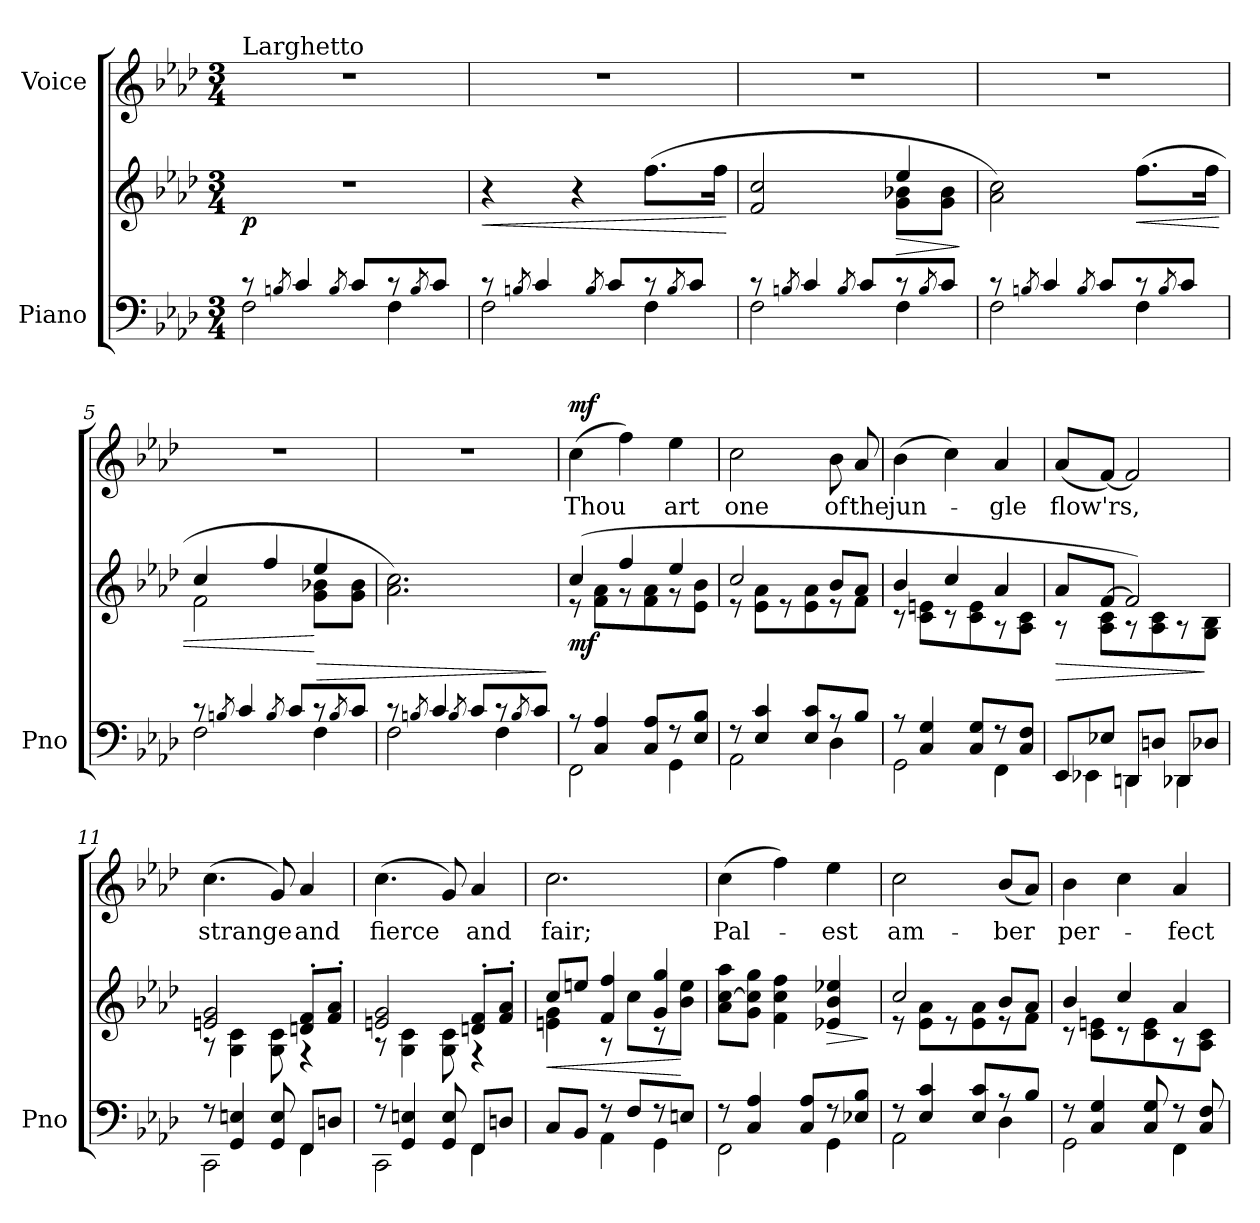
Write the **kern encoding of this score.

**kern	**kern	**dynam	**kern	**text	**dynam
*part2	*part2	*part2	*part1	*part1	*part1
*staff3	*staff2	*staff2/3	*staff1	*staff1	*staff1
*I"Piano	*	*	*I"Voice	*	*
*I'Pno	*	*	*	*	*
*clefF4	*clefG2	*	*clefG2	*	*
*k[b-e-a-d-]	*k[b-e-a-d-]	*	*k[b-e-a-d-]	*	*
*M3/4	*M3/4	*	*M3/4	*	*
*MM80	*MM80	*	*MM80	*	*
=1	=1	=1	=1	=1	=1
*^	*	*	*	*	*
!	!	!	!	!LO:TX:a:t=Larghetto	!	!
!	!	!	!LO:DY:b	!	!	!
8r	2F\	2.r	p	2.r	.	.
8qBn/	.	.	.	.	.	.
4c/	.	.	.	.	.	.
8qB/	.	.	.	.	.	.
8c/L	.	.	.	.	.	.
8r	4F\	.	.	.	.	.
8qB/	.	.	.	.	.	.
8c/J	.	.	.	.	.	.
=2	=2	=2	=2	=2	=2	=2
!	!	!	!LO:HP:b	!	!	!
8r	2F\	4r	<	2.r	.	.
8qBn/	.	.	.	.	.	.
4c/	.	.	.	.	.	.
.	.	4r	.	.	.	.
8qB/	.	.	.	.	.	.
8c/L	.	.	.	.	.	.
8r	4F\	(>8.ff\L	.	.	.	.
8qB/	.	.	.	.	.	.
8c/J	.	.	.	.	.	.
.	.	16ff\Jk	.	.	.	.
*v	*v	*	*	*	*	*
.	.	[	.	.	.
=3	=3	=3	=3	=3	=3
*^	*^	*	*	*	*
8r	2F\	2f/ 2cc/	2ryy	.	2.r	.	.
8qBn/	.	.	.	.	.	.	.
4c/	.	.	.	.	.	.	.
8qB/	.	.	.	.	.	.	.
8c/L	.	.	.	.	.	.	.
!	!	!	!	!LO:HP:b	!	!	!
8r	4F\	4ee-/	8g\ 8b-X\L	>	.	.	.
8qB/	.	.	.	.	.	.	.
8c/J	.	.	8g\ 8b-\J	.	.	.	.
*v	*v	*	*	*	*	*	*
*	*v	*v	*	*	*	*
.	.	]	.	.	.
=4	=4	=4	=4	=4	=4
*^	*	*	*	*	*
8r	2F\	2a-\ 2cc\)	.	2.r	.	.
8qBn/	.	.	.	.	.	.
4c/	.	.	.	.	.	.
8qB/	.	.	.	.	.	.
8c/L	.	.	.	.	.	.
!	!	!	!LO:HP:b	!	!	!
8r	4F\	(>8.ff\L	<	.	.	.
8qB/	.	.	.	.	.	.
8c/J	.	.	.	.	.	.
.	.	16ff\Jk	.	.	.	.
=5	=5	=5	=5	=5	=5	=5
*	*	*^	*	*	*	*
8r	2F\	4cc/	2f\	.	2.r	.	.
8qBn/	.	.	.	.	.	.	.
4c/	.	.	.	.	.	.	.
.	.	4ff/	.	.	.	.	.
8qB/	.	.	.	.	.	.	.
8c/L	.	.	.	.	.	.	.
!	!	!	!	!LO:HP:n=1:b	!	!	!
8r	4F\	4ee-/	8g\ 8b-X\L	[ >	.	.	.
8qB/	.	.	.	.	.	.	.
8c/J	.	.	8g\ 8b-\J	.	.	.	.
*	*	*v	*v	*	*	*	*
!!LO:LB:g=z
=6	=6	=6	=6	=6	=6	=6
8r	2F\	2.a-\ 2.cc\)	.	2.r	.	.
8qBn/	.	.	.	.	.	.
4c/	.	.	.	.	.	.
8qB/	.	.	.	.	.	.
8c/L	.	.	.	.	.	.
8r	4F\	.	.	.	.	.
8qB/	.	.	.	.	.	.
8c/J	.	.	.	.	.	.
*v	*v	*	*	*	*	*
.	.	]	.	.	.
=7	=7	=7	=7	=7	=7
*^	*^	*	*	*	*
!	!	!	!	!LO:DY:b	!	!LO:LY:b	!LO:DY:a
8r	2FF\	(>4cc/	8r	mf	(>4cc\	Thou	mf
4C/ 4A-/	.	.	8f\ 8a-\L	.	.	.	.
.	.	4ff/	8r	.	4ff\)	.	.
8C/ 8A-/L	.	.	8f\ 8a-\	.	.	.	.
!	!	!	!	!	!	!LO:LY:b	!
8r	4GG\	4ee-/	8r	.	4ee-\	art	.
8E-/ 8B-/J	.	.	8e-\ 8b-\J	.	.	.	.
=8	=8	=8	=8	=8	=8	=8	=8
!	!	!	!	!	!	!LO:LY:b	!
8r	2AA-\	2cc/	8r	.	2cc\	one	.
4E-/ 4c/	.	.	8e-\ 8a-\L	.	.	.	.
.	.	.	8r	.	.	.	.
8E-/ 8c/L	.	.	8e-\ 8a-\	.	.	.	.
!	!	!	!	!	!	!LO:LY:b	!
8r	4D-\	8b-/L	8r	.	8b-\	of	.
!	!	!	!	!	!	!LO:LY:b	!
8B-/J	.	8a-/J	8f\J	.	8a-/	the	.
=9	=9	=9	=9	=9	=9	=9	=9
!	!	!	!	!	!	!LO:LY:b	!
8r	2GG\	4b-/	8r	.	(>4b-\	jun-	.
4C/ 4G/	.	.	8c\ 8en\L	.	.	.	.
.	.	4cc/	8r	.	4cc\)	.	.
8C/ 8G/L	.	.	8c\ 8e\	.	.	.	.
!	!	!	!	!	!	!LO:LY:b	!
8r	4FF\	4a-/	8r	.	4a-/	-gle	.
8C/ 8F/J	.	.	8A-\ 8c\J	.	.	.	.
=10	=10	=10	=10	=10	=10	=10	=10
!	!	!	!	!LO:HP:b	!	!LO:LY:b	!
8EE-/L	4EE-X\	8a-/L	8r	>	(<8a-/L	flow'rs,	.
8E-X/J	.	[8f/J	8A-\ 8c\L	.	[8f/J)	.	.
8DDn/L	4DD\	2f/])	8r	.	2f/]	.	.
8Dn/J	.	.	8A-\ 8c\	.	.	.	.
8DD-X/L	4DD-\	.	8r	.	.	.	.
8D-X/J	.	.	8G\ 8B-\J	]	.	.	.
!!LO:LB:g=z
=11	=11	=11	=11	=11	=11	=11	=11
!	!	!	!	!	!	!LO:LY:b	!
8r	2CC\	2en/ 2g/	8r	.	(>4.cc\	strange	.
4GG/ 4En/	.	.	4G\ 4c\	.	.	.	.
8GG/ 8E/	.	.	8G\ 8c\	.	8g/)	.	.
!	!	!	!	!	!	!LO:LY:b	!
8FF/L	4FF\	8dn/' 8f/'L	4r	.	4a-/	and	.
8Dn/J	.	8f/' 8a-/'J	.	.	.	.	.
=12	=12	=12	=12	=12	=12	=12	=12
!	!	!	!	!	!	!LO:LY:b	!
8r	2CC\	2en/ 2g/	8r	.	(>4.cc\	fierce	.
4GG/ 4En/	.	.	4G\ 4c\	.	.	.	.
8GG/ 8E/	.	.	8G\ 8c\	.	8g/)	.	.
!	!	!	!	!	!	!LO:LY:b	!
8FF/L	4FF\	8dn/' 8f/'L	4r	.	4a-/	and	.
8Dn/J	.	8f/' 8a-/'J	.	.	.	.	.
=13	=13	=13	=13	=13	=13	=13	=13
!	!	!	!	!LO:HP:b	!	!LO:LY:b	!
8C/L	4ryy	8cc/L	4en\ 4g\	<	2.cc\	fair;	.
8BB-/J	.	8een/J	.	.	.	.	.
8r	4AA-\	4f/ 4ff/	8r	.	.	.	.
8F/L	.	.	8cc\L	.	.	.	.
8r	4GG\	4g/ 4gg/	8r	.	.	.	.
8En/J	.	.	8b-\ 8ee\J	[	.	.	.
=14	=14	=14	=14	=14	=14	=14	=14
!	!	!	!	!	!	!LO:LY:b	!
*	*	*v	*v	*	*	*	*
8r	2FF\	8a-\ [8cc\ 8aa-\L	.	(>4cc\	Pal-	.
4C/ 4A-/	.	8g\ 8cc\] 8gg\J	.	.	.	.
.	.	4f\ 4cc\ 4ff\	.	4ff\)	.	.
8C/ 8A-/L	.	.	.	.	.	.
!	!	!	!LO:HP:b	!	!LO:LY:b	!
8r	4GG\	4e-X/ 4b-/ 4ee-X/	>	4ee-\	-est	.
8E-X/ 8B-/J	.	.	.	.	.	.
*v	*v	*	*	*	*	*
.	.	]	.	.	.
=15	=15	=15	=15	=15	=15
*^	*^	*	*	*	*
!	!	!	!	!	!	!LO:LY:b	!
8r	2AA-\	2cc/	8r	.	2cc\	am-	.
4E-/ 4c/	.	.	8e-\ 8a-\L	.	.	.	.
.	.	.	8r	.	.	.	.
8E-/ 8c/L	.	.	8e-\ 8a-\	.	.	.	.
!	!	!	!	!	!	!LO:LY:b	!
8r	4D-\	8b-/L	8r	.	(<8b-/L	-ber	.
8B-/J	.	8a-/J	8f\J	.	8a-/J)	.	.
!!LO:PB:g=z
=16	=16	=16	=16	=16	=16	=16	=16
!	!	!	!	!	!	!LO:LY:b	!
8r	2GG\	4b-/	8r	.	4b-\	per-	.
4C/ 4G/	.	.	8c\ 8en\L	.	.	.	.
.	.	4cc/	8r	.	4cc\	.	.
8C/ 8G/	.	.	8c\ 8e\	.	.	.	.
!	!	!	!	!	!	!LO:LY:b	!
8r	4FF\	4a-/	8r	.	4a-/	-fect	.
8C/ 8F/	.	.	8A-\ 8c\J	.	.	.	.
*v	*v	*	*	*	*	*	*
*	*v	*v	*	*	*	*
=	=	=	=	=	=
*-	*-	*-	*-	*-	*-
